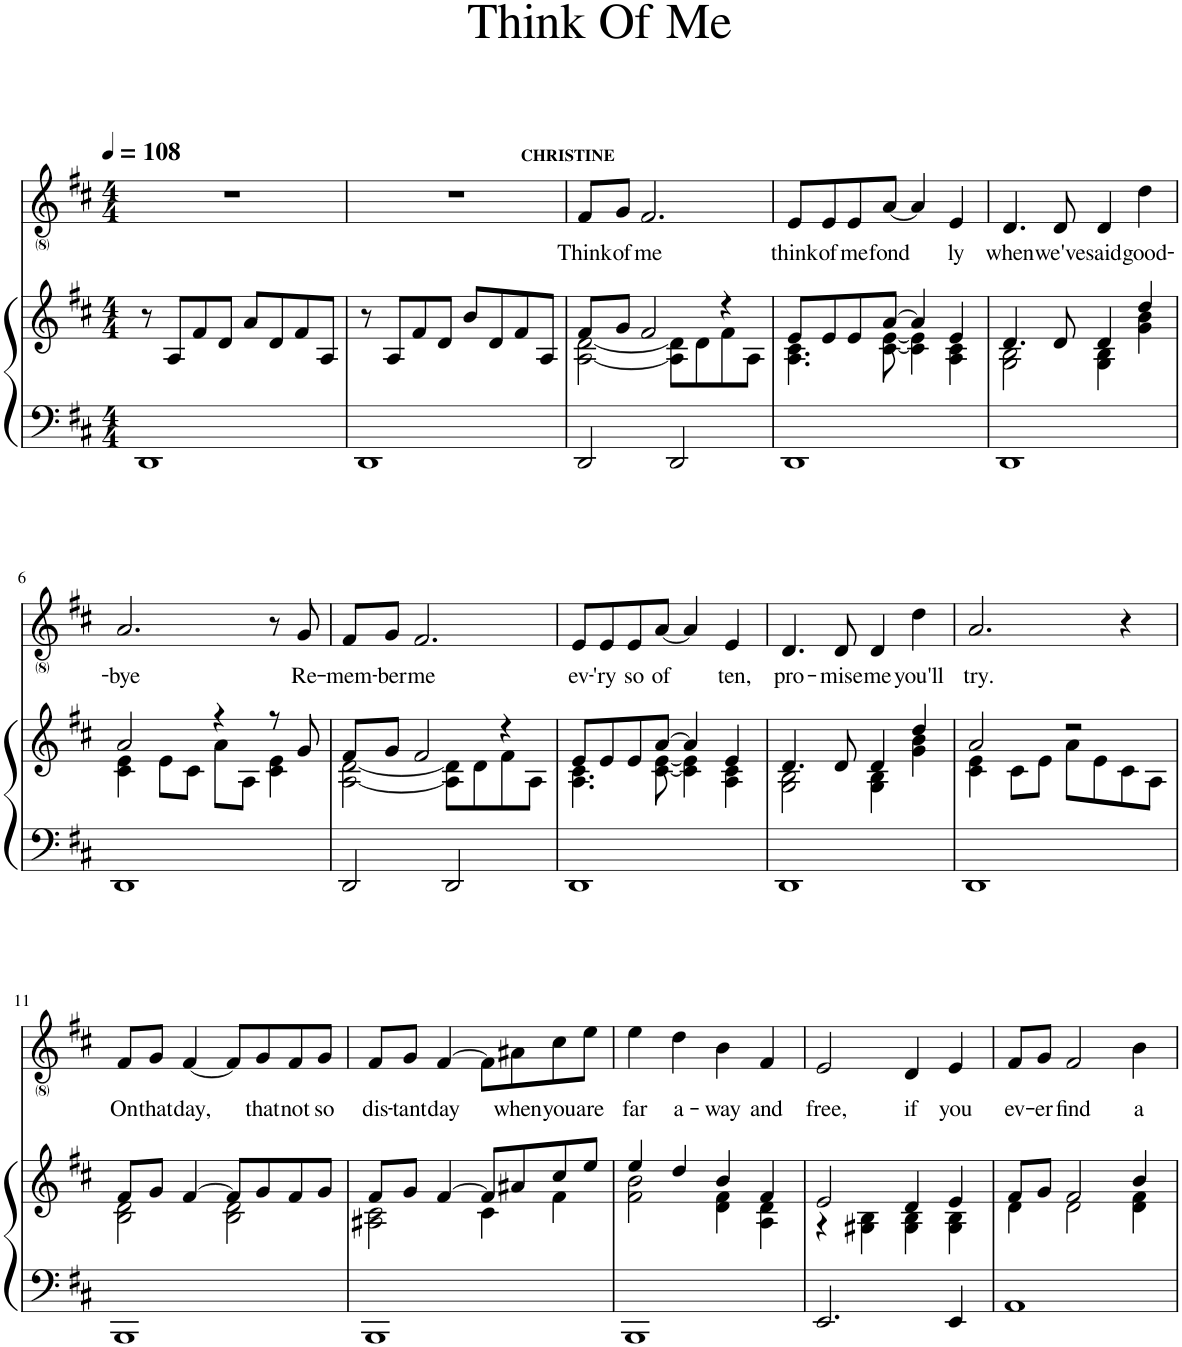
**kern	**kern	**kern	**text
*part2	*part2	*part1	*part1
*staff3	*staff2	*staff1	*staff1
*I"Piano	*	*I"Voice	*
*I'Pno	*	*	*
*clefF4	*clefG2	*clefG2	*
*k[f#c#]	*k[f#c#]	*k[f#c#]	*
*M4/4	*M4/4	*M4/4	*
*MM108	*MM108	*MM108	*
=1	=1	=1	=1
1DD	8r	1r	.
.	8A/L	.	.
.	8f#/	.	.
.	8d/J	.	.
.	8a/L	.	.
.	8d/	.	.
.	8f#/	.	.
.	8A/J	.	.
=2	=2	=2	=2
1DD	8r	1r	.
.	8A/L	.	.
.	8f#/	.	.
.	8d/J	.	.
.	8b/L	.	.
.	8d/	.	.
.	8f#/	.	.
.	8A/J	.	.
=3	=3	=3	=3
*	*^	*	*
!	!	!	!LO:TX:a:B:t=CHRISTINE	!
!	!	!	!	!LO:LY:b
2DD/	8f#/L	[2A\ [2d\	8f#/L	Think
!	!	!	!	!LO:LY:b
.	8g/J	.	8g/J	of
!	!	!	!	!LO:LY:b
.	2f#/	.	2.f#/	me
2DD/	.	8A\] 8d\]L	.	.
.	.	8d\	.	.
.	4r	8f#\	.	.
.	.	8A\J	.	.
=4	=4	=4	=4	=4
!	!	!	!	!LO:LY:b
1DD	8e/L	4.A\ 4.c#\	8e/L	think
!	!	!	!	!LO:LY:b
.	8e/	.	8e/	of
!	!	!	!	!LO:LY:b
.	8e/	.	8e/	me
!	!	!	!	!LO:LY:b
.	[8a/J	[8c#\ [8e\	[8a/J	fond
.	4a/]	4c#\] 4e\]	4a/]	.
!	!	!	!	!LO:LY:b
.	4e/	4A\ 4c#\	4e/	ly
=5	=5	=5	=5	=5
!	!	!	!	!LO:LY:b
1DD	4.d/	2G\ 2B\	4.d/	when
!	!	!	!	!LO:LY:b
.	8d/	.	8d/	we've
!	!	!	!	!LO:LY:b
.	4d/	4G\ 4B\	4d/	said
!	!	!	!	!LO:LY:b
.	4dd/	4g\ 4b\	4dd\	good-
!!LO:LB:g=z
=6	=6	=6	=6	=6
!	!	!	!	!LO:LY:b
1DD	2a/	4c#\ 4e\	2.a/	-bye
.	.	8e\L	.	.
.	.	8c#\J	.	.
.	4r	8a\L	.	.
.	.	8A\J	.	.
.	8r	4c#\ 4e\	8r	.
!	!	!	!	!LO:LY:b
.	8g/	.	8g/	Re-
=7	=7	=7	=7	=7
!	!	!	!	!LO:LY:b
2DD/	8f#/L	[2A\ [2d\	8f#/L	-mem-
!	!	!	!	!LO:LY:b
.	8g/J	.	8g/J	-ber
!	!	!	!	!LO:LY:b
.	2f#/	.	2.f#/	me
2DD/	.	8A\] 8d\]L	.	.
.	.	8d\	.	.
.	4r	8f#\	.	.
.	.	8A\J	.	.
=8	=8	=8	=8	=8
!	!	!	!	!LO:LY:b
1DD	8e/L	4.A\ 4.c#\	8e/L	ev-
!	!	!	!	!LO:LY:b
.	8e/	.	8e/	-'ry
!	!	!	!	!LO:LY:b
.	8e/	.	8e/	so
!	!	!	!	!LO:LY:b
.	[8a/J	[8c#\ [8e\	[8a/J	of
.	4a/]	4c#\] 4e\]	4a/]	.
!	!	!	!	!LO:LY:b
.	4e/	4A\ 4c#\	4e/	ten,
=9	=9	=9	=9	=9
!	!	!	!	!LO:LY:b
1DD	4.d/	2G\ 2B\	4.d/	pro-
!	!	!	!	!LO:LY:b
.	8d/	.	8d/	-mise
!	!	!	!	!LO:LY:b
.	4d/	4G\ 4B\	4d/	me
!	!	!	!	!LO:LY:b
.	4dd/	4g\ 4b\	4dd\	you'll
=10	=10	=10	=10	=10
!	!	!	!	!LO:LY:b
1DD	2a/	4c#\ 4e\	2.a/	try.
.	.	8c#\L	.	.
.	.	8e\J	.	.
.	2r	8a\L	.	.
.	.	8e\	.	.
.	.	8c#\	4r	.
.	.	8A\J	.	.
!!LO:LB:g=z
=11	=11	=11	=11	=11
!	!	!	!	!LO:LY:b
1BBB	8f#/L	2B\ 2d\	8f#/L	On
!	!	!	!	!LO:LY:b
.	8g/J	.	8g/J	that
!	!	!	!	!LO:LY:b
.	[4f#/	.	[4f#/	day,
.	8f#/L]	2B\ 2d\	8f#/L]	.
!	!	!	!	!LO:LY:b
.	8g/	.	8g/	that
!	!	!	!	!LO:LY:b
.	8f#/	.	8f#/	not
!	!	!	!	!LO:LY:b
.	8g/J	.	8g/J	so
=12	=12	=12	=12	=12
!	!	!	!	!LO:LY:b
1BBB	8f#/L	2A#X\ 2c#\	8f#/L	dis-
!	!	!	!	!LO:LY:b
.	8g/J	.	8g/J	-tant
!	!	!	!	!LO:LY:b
.	[4f#/	.	[4f#/	day
.	8f#/L]	4c#\	8f#\L]	.
!	!	!	!	!LO:LY:b
.	8a#X/	.	8a#X\	when
!	!	!	!	!LO:LY:b
.	8cc#/	4f#\	8cc#\	you
!	!	!	!	!LO:LY:b
.	8ee/J	.	8ee\J	are
=13	=13	=13	=13	=13
!	!	!	!	!LO:LY:b
1BBB	4ee/	2f#\ 2b\	4ee\	far
!	!	!	!	!LO:LY:b
.	4dd/	.	4dd\	a-
!	!	!	!	!LO:LY:b
.	4b/	4d\ 4f#\	4b\	-way
!	!	!	!	!LO:LY:b
.	4f#/	4A\ 4d\	4f#/	and
=14	=14	=14	=14	=14
!	!	!	!	!LO:LY:b
2.EE/	2e/	4r	2e/	free,
.	.	4G#X\ 4B\	.	.
!	!	!	!	!LO:LY:b
.	4d/	4G#\ 4B\	4d/	if
!	!	!	!	!LO:LY:b
4EE/	4e/	4G#\ 4B\	4e/	you
=15	=15	=15	=15	=15
!	!	!	!	!LO:LY:b
1AA	8f#/L	4d\	8f#/L	ev-
!	!	!	!	!LO:LY:b
.	8g/J	.	8g/J	-er
!	!	!	!	!LO:LY:b
.	2f#/	2d\	2f#/	find
!	!	!	!	!LO:LY:b
.	4b/	4d\ 4f#\	4b\	a
*	*v	*v	*	*
=	=	=	=
*-	*-	*-	*-
